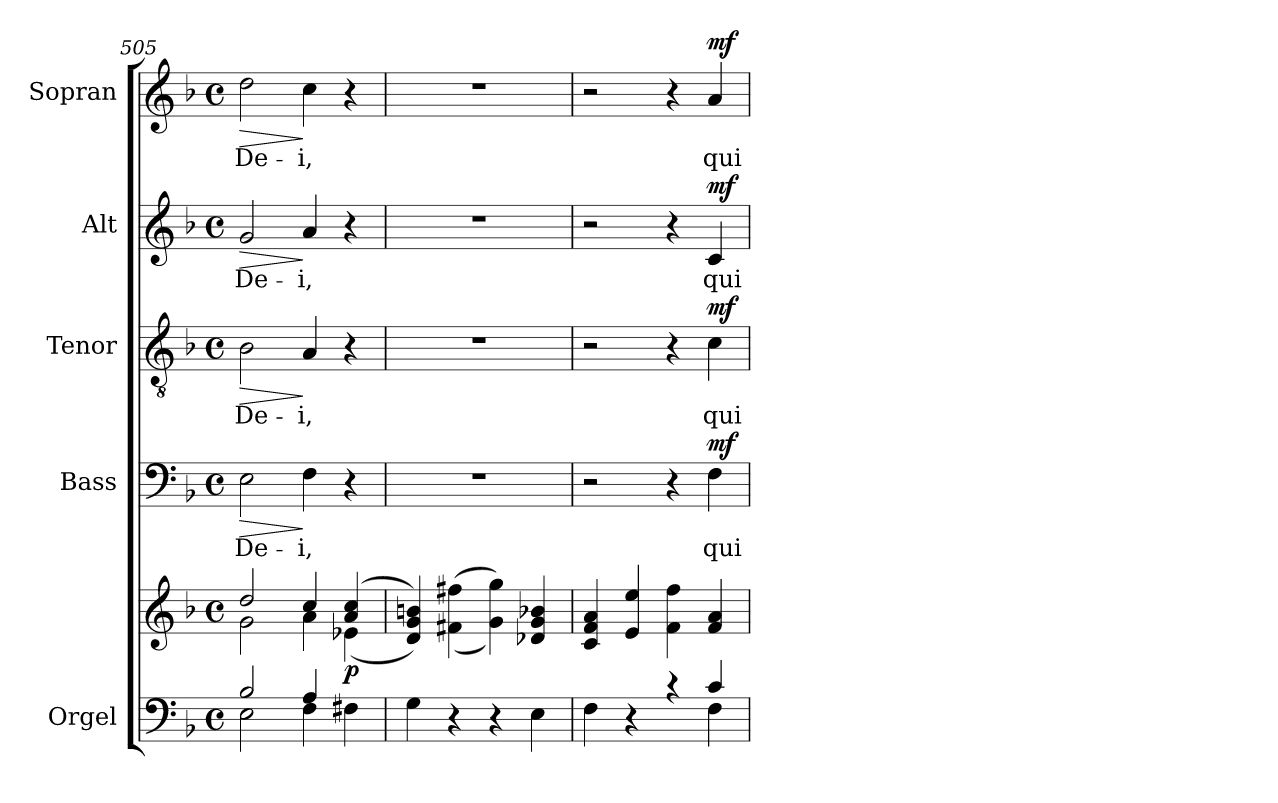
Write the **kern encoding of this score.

**kern	**kern	**dynam	**kern	**text	**dynam	**kern	**text	**dynam	**kern	**text	**dynam	**kern	**text	**dynam
*part5	*part5	*part5	*part4	*part4	*part4	*part3	*part3	*part3	*part2	*part2	*part2	*part1	*part1	*part1
*staff6	*staff5	*staff5/6	*staff4	*staff4	*staff4	*staff3	*staff3	*staff3	*staff2	*staff2	*staff2	*staff1	*staff1	*staff1
*I"Orgel	*	*	*I"Bass	*	*	*I"Tenor	*	*	*I"Alt	*	*	*I"Sopran	*	*
*I'Org.	*	*	*I'B.	*	*	*I'T.	*	*	*I'A.	*	*	*I'S.	*	*
*clefF4	*clefG2	*	*clefF4	*	*	*clefGv2	*	*	*clefG2	*	*	*clefG2	*	*
*k[b-]	*k[b-]	*	*k[b-]	*	*	*k[b-]	*	*	*k[b-]	*	*	*k[b-]	*	*
*F:	*F:	*	*F:	*	*	*F:	*	*	*F:	*	*	*F:	*	*
*M4/4	*M4/4	*	*M4/4	*	*	*M4/4	*	*	*M4/4	*	*	*M4/4	*	*
*met(c)	*met(c)	*	*met(c)	*	*	*met(c)	*	*	*met(c)	*	*	*met(c)	*	*
=505	=505	=505	=505	=505	=505	=505	=505	=505	=505	=505	=505	=505	=505	=505
*^	*^	*	*	*	*	*	*	*	*	*	*	*	*	*
!	!	!	!	!	!	!LO:LY:b	!LO:HP:b	!	!LO:LY:b	!LO:HP:b	!	!LO:LY:b	!LO:HP:b	!	!LO:LY:b	!LO:HP:b
2B-/	2E\	2dd/	2g\	.	2E\	De-	>	2B-\	De-	>	2g/	De-	>	2dd\	De-	>
!	!	!	!	!	!	!LO:LY:b	!	!	!LO:LY:b	!	!	!LO:LY:b	!	!	!LO:LY:b	!
4A/	4F\	4cc/	4a\	.	4F\	-i,	]	4A/	-i,	]	4a/	-i,	]	4cc\	-i,	]
!	!	!	!	!LO:DY:b	!	!	!	!	!	!	!	!	!	!	!	!
4ryy	4F#X\	(4a/ 4cc/	(<4e-X\	p	4r	.	.	4r	.	.	4r	.	.	4r	.	.
*v	*v	*	*	*	*	*	*	*	*	*	*	*	*	*	*	*
*	*v	*v	*	*	*	*	*	*	*	*	*	*	*	*	*
=506	=506	=506	=506	=506	=506	=506	=506	=506	=506	=506	=506	=506	=506	=506
4G\	4d/ 4g/ 4bn/))	.	1r	.	.	1r	.	.	1r	.	.	1r	.	.
4r	((>4f#X\ 4ff#X\	.	.	.	.	.	.	.	.	.	.	.	.	.
4r	4g\ 4gg\))	.	.	.	.	.	.	.	.	.	.	.	.	.
4E\	4d-X/ 4g/ 4b-X/	.	.	.	.	.	.	.	.	.	.	.	.	.
=507	=507	=507	=507	=507	=507	=507	=507	=507	=507	=507	=507	=507	=507	=507
*^	*	*	*	*	*	*	*	*	*	*	*	*	*	*
4F\	2.ryy	4c/ 4f/ 4a/	.	2r	.	.	2r	.	.	2r	.	.	2r	.	.
4r	.	4e/ 4ee/	.	.	.	.	.	.	.	.	.	.	.	.	.
4rc	.	4f\ 4ff\	.	4r	.	.	4r	.	.	4r	.	.	4r	.	.
!	!	!	!	!	!LO:LY:b	!LO:DY:a	!	!LO:LY:b	!LO:DY:a	!	!LO:LY:b	!LO:DY:a	!	!LO:LY:b	!LO:DY:a
4c/	4F\	4f/ 4a/	.	4F\	qui	mf	4c\	qui	mf	4c/	qui	mf	4a/	qui	mf
*v	*v	*	*	*	*	*	*	*	*	*	*	*	*	*	*
=	=	=	=	=	=	=	=	=	=	=	=	=	=	=
*-	*-	*-	*-	*-	*-	*-	*-	*-	*-	*-	*-	*-	*-	*-
